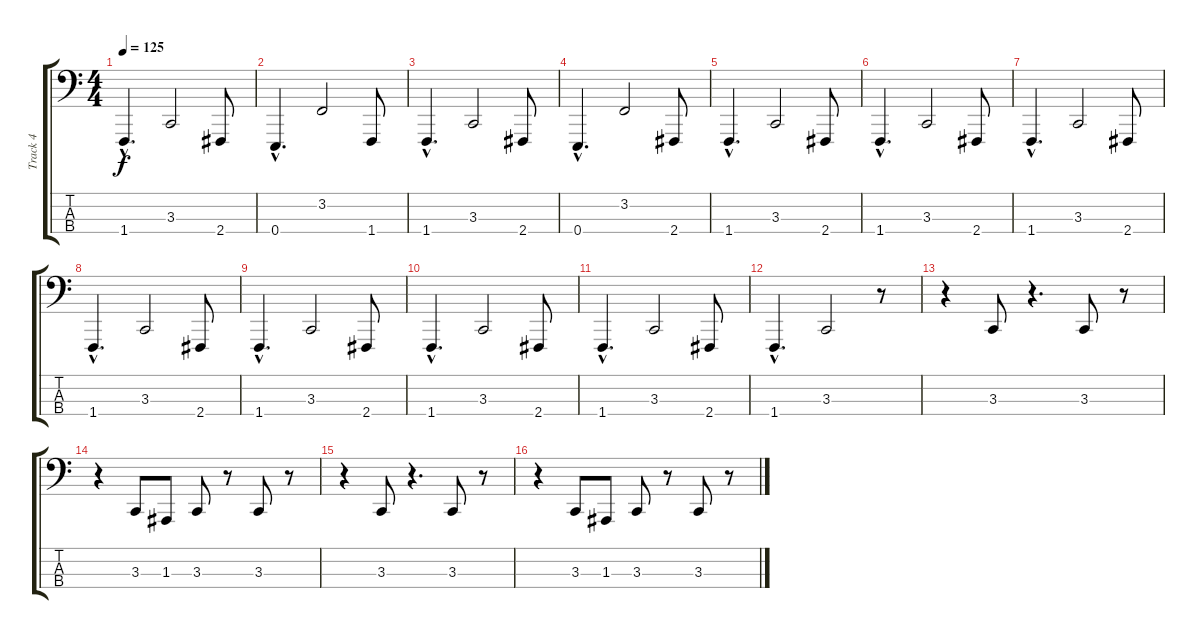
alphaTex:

\track ("Track 4" "Track 4") {instrument synthvoice}
\staff {score tabs}
\tuning (G2 D2 A1 E1) {hide}
\ts (4 4)
\tempo 125
\clef f4
\ks c
1.4{hac}.4{d dy f} 3.3.2 2.4.8 |
0.4{hac}.4{d} 3.2.2 1.4.8 |
1.4{hac}.4{d} 3.3.2 2.4.8 |
0.4{hac}.4{d} 3.2.2 2.4.8 |
1.4{hac}.4{d} 3.3.2 2.4.8 |
1.4{hac}.4{d} 3.3.2 2.4.8 |
1.4{hac}.4{d} 3.3.2 2.4.8 |
1.4{hac}.4{d} 3.3.2 2.4.8 |
1.4{hac}.4{d} 3.3.2 2.4.8 |
1.4{hac}.4{d} 3.3.2 2.4.8 |
1.4{hac}.4{d} 3.3.2 2.4.8 |
1.4{hac}.4{d} 3.3.2 r.8 |
r.4 3.3.8 r.4{d} 3.3.8 r.8 |
r.4 3.3.8 1.3.8 3.3.8 r.8 3.3.8 r.8 |
r.4 3.3.8 r.4{d} 3.3.8 r.8 |
r.4 3.3.8 1.3.8 3.3.8 r.8 3.3.8 r.8
